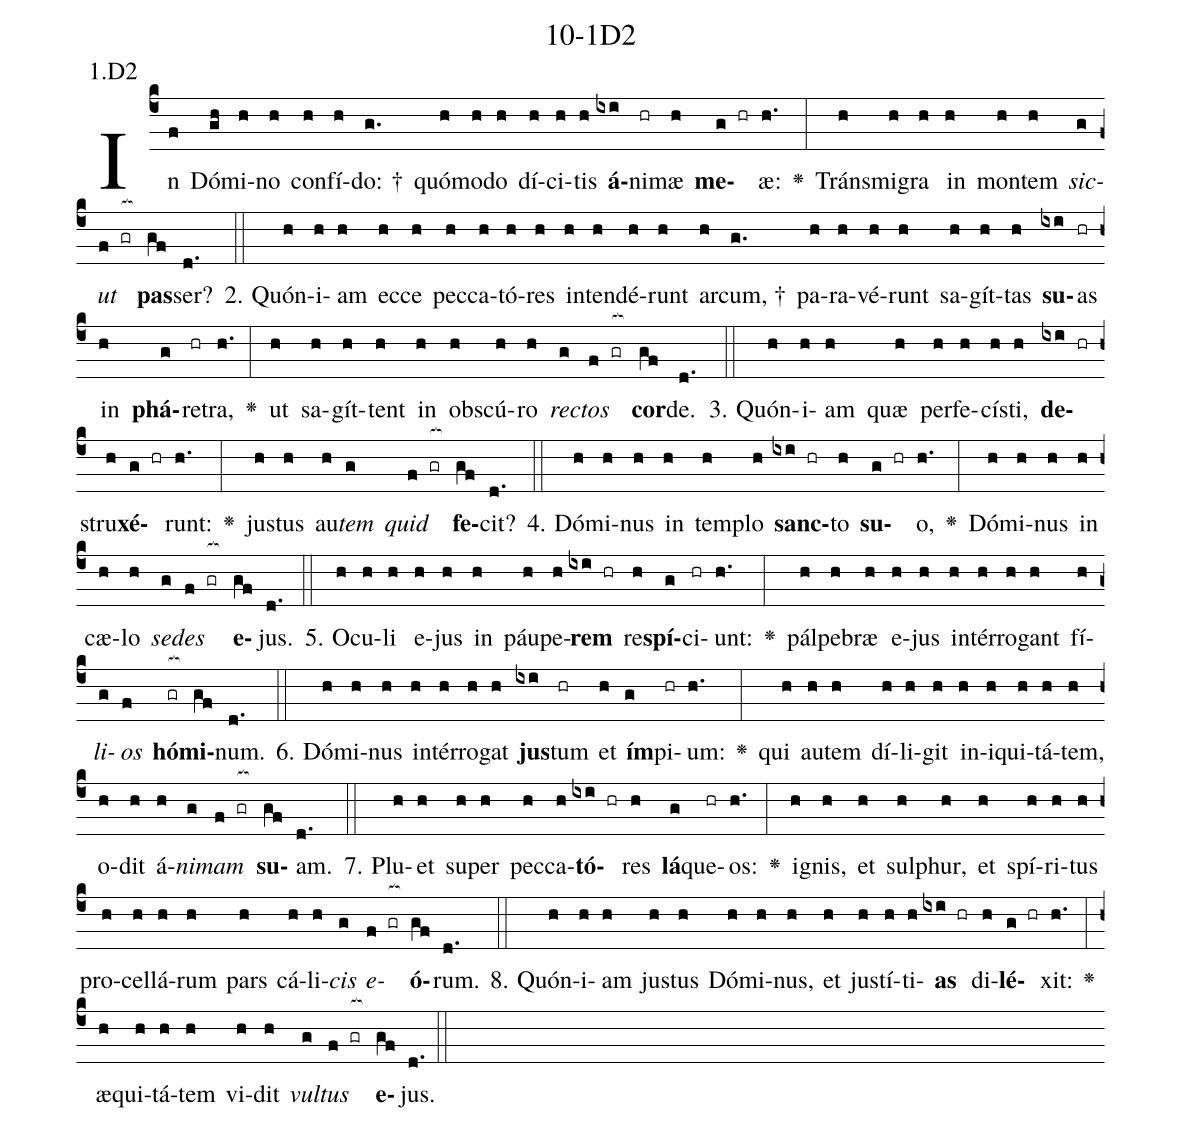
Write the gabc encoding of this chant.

name: 10-1D2;
annotation: 1.D2;
%%
(c4)In(f) Dó(gh)mi(h)no(h) con(h)fí(h)do: †(g.) quó(h)mo(h)do(h) dí(h)ci(h)tis(h) <b>á</b>(ixi)ni(hr)mæ(h) <b>me</b>(g hr)æ:(h.) <v>\greheightstar</v>(:) Tráns(h)mi(h)gra(h) in(h) mon(h)tem(h) <i>sic</i>(g)<i>ut</i>(f gr[ocb:1{]) <b>pas</b>(gf[ocb:0}])ser?(d.) (::)
2. Quón(h)i(h)am(h) ec(h)ce(h) pec(h)ca(h)tó(h)res(h) in(h)ten(h)dé(h)runt(h) ar(h)cum, †(g.) pa(h)ra(h)vé(h)runt(h) sa(h)gít(h)tas(h) <b>su</b>(ixi)as(hr) in(h) <b>phá</b>(g)re(hr)tra,(h.) <v>\greheightstar</v>(:) ut(h) sa(h)gít(h)tent(h) in(h) obs(h)cú(h)ro(h) <i>rec</i>(g)<i>tos</i>(f gr[ocb:1{]) <b>cor</b>(gf[ocb:0}])de.(d.) (::)
3. Quón(h)i(h)am(h) quæ(h) per(h)fe(h)cís(h)ti,(h) <b>de</b>(ixi hr)stru(h)<b>xé</b>(g hr)runt:(h.) <v>\greheightstar</v>(:) jus(h)tus(h) au(h)<i>tem</i>(g) <i>quid</i>(f gr[ocb:1{]) <b>fe</b>(gf[ocb:0}])cit?(d.) (::)
4. Dó(h)mi(h)nus(h) in(h) tem(h)plo(h) <b>sanc</b>(ixi hr)to(h) <b>su</b>(g hr)o,(h.) <v>\greheightstar</v>(:) Dó(h)mi(h)nus(h) in(h) cæ(h)lo(h) <i>se</i>(g)<i>des</i>(f gr[ocb:1{]) <b>e</b>(gf[ocb:0}])jus.(d.) (::)
5. O(h)cu(h)li(h) e(h)jus(h) in(h) páu(h)pe(h)<b>rem</b>(ixi hr) re(h)<b>spí</b>(g)ci(hr)unt:(h.) <v>\greheightstar</v>(:) pál(h)pe(h)bræ(h) e(h)jus(h) in(h)tér(h)ro(h)gant(h) fí(h)<i>li</i>(g)<i>os</i>(f) <b>hó</b>(gr[ocb:1{])<b>mi</b>(gf[ocb:0}])num.(d.) (::)
6. Dó(h)mi(h)nus(h) in(h)tér(h)ro(h)gat(h) <b>jus</b>(ixi)tum(hr) et(h) <b>ím</b>(g)pi(hr)um:(h.) <v>\greheightstar</v>(:) qui(h) au(h)tem(h) dí(h)li(h)git(h) in(h)i(h)qui(h)tá(h)tem,(h) o(h)dit(h) á(h)<i>ni</i>(g)<i>mam</i>(f gr[ocb:1{]) <b>su</b>(gf[ocb:0}])am.(d.) (::)
7. Plu(h)et(h) su(h)per(h) pec(h)ca(h)<b>tó</b>(ixi hr)res(h) <b>lá</b>(g)que(hr)os:(h.) <v>\greheightstar</v>(:) i(h)gnis,(h) et(h) sul(h)phur,(h) et(h) spí(h)ri(h)tus(h) pro(h)cel(h)lá(h)rum(h) pars(h) cá(h)li(h)<i>cis</i>(g) <i>e</i>(f gr[ocb:1{])<b>ó</b>(gf[ocb:0}])rum.(d.) (::)
8. Quón(h)i(h)am(h) jus(h)tus(h) Dó(h)mi(h)nus,(h) et(h) jus(h)tí(h)ti(h)<b>as</b>(ixi hr) di(h)<b>lé</b>(g hr)xit:(h.) <v>\greheightstar</v>(:) æ(h)qui(h)tá(h)tem(h) vi(h)dit(h) <i>vul</i>(g)<i>tus</i>(f gr[ocb:1{]) <b>e</b>(gf[ocb:0}])jus.(d.) (::)
